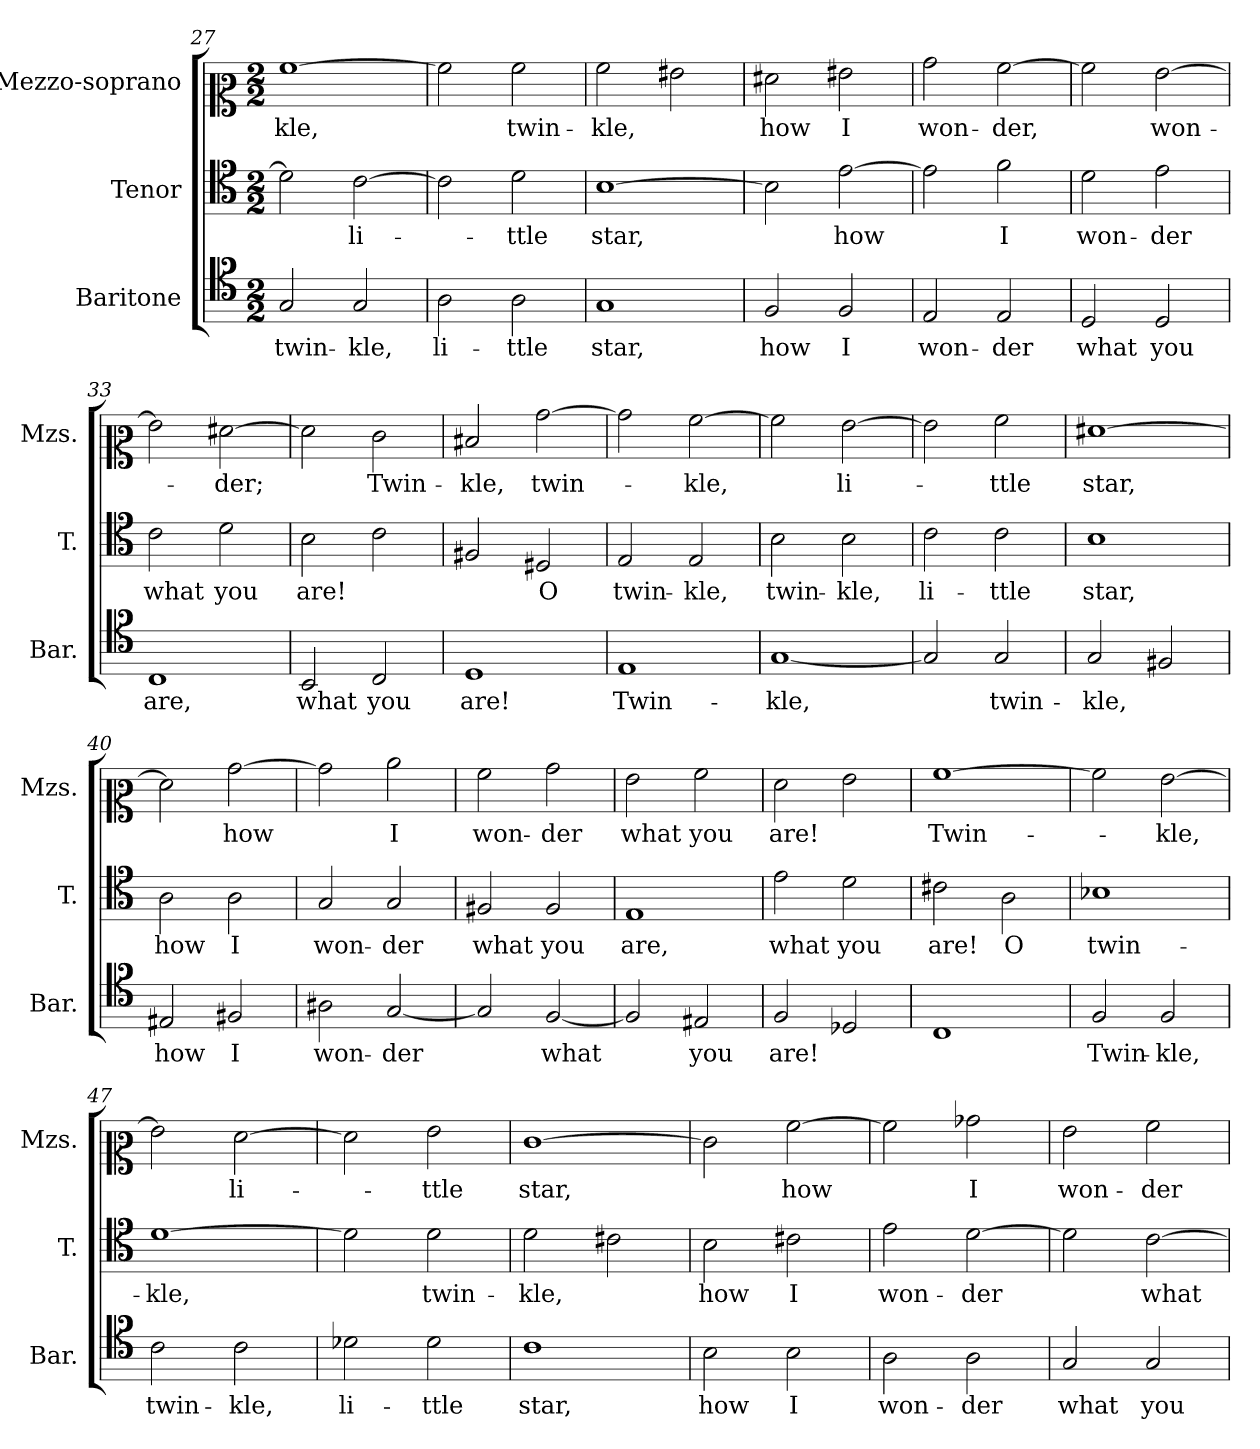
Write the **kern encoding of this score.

**kern	**text	**kern	**text	**kern	**text
*part3	*part3	*part2	*part2	*part1	*part1
*staff3	*staff3	*staff2	*staff2	*staff1	*staff1
*I"Baritone	*	*I"Tenor	*	*I"Mezzo-soprano	*
*I'Bar.	*	*I'T.	*	*I'Mzs.	*
*clefC5	*	*clefC4	*	*clefC2	*
*k[]	*	*k[]	*	*k[]	*
*M2/2	*	*M2/2	*	*M2/2	*
=27	=27	=27	=27	=27	=27
!	!LO:LY:b	!	!	!	!LO:LY:b
2E/	twin-	2d\]	.	[1a	-kle,
!	!LO:LY:b	!	!LO:LY:b	!	!
2E/	-kle,	[2c\	li-	.	.
=28	=28	=28	=28	=28	=28
!	!LO:LY:b	!	!	!	!
2F\	li-	2c\]	.	2a\]	.
!	!LO:LY:b	!	!LO:LY:b	!	!LO:LY:b
2F\	-ttle	2d\	-ttle	2a\	twin-
=29	=29	=29	=29	=29	=29
!	!LO:LY:b	!	!LO:LY:b	!	!LO:LY:b
1E	star,	[1B	star,	2a\	-kle,
.	.	.	.	2g#X\	.
=30	=30	=30	=30	=30	=30
!	!LO:LY:b	!	!	!	!LO:LY:b
2D/	how	2B\]	.	2f#X\	how
!	!LO:LY:b	!	!LO:LY:b	!	!LO:LY:b
2D/	I	[2e\	how	2g#X\	I
=31	=31	=31	=31	=31	=31
!	!LO:LY:b	!	!	!	!LO:LY:b
2C/	won-	2e\]	.	2b\	won-
!	!LO:LY:b	!	!LO:LY:b	!	!LO:LY:b
2C/	-der	2f\	I	[2a\	-der,
=32	=32	=32	=32	=32	=32
!	!LO:LY:b	!	!LO:LY:b	!	!
2BB/	what	2d\	won-	2a\]	.
!	!LO:LY:b	!	!LO:LY:b	!	!LO:LY:b
2BB/	you	2e\	-der	[2g\	-won-
=33	=33	=33	=33	=33	=33
!	!LO:LY:b	!	!LO:LY:b	!	!
1AA	are,	2c\	what	2g\]	.
!	!	!	!LO:LY:b	!	!LO:LY:b
.	.	2d\	you	[2f#X\	-der;
=34	=34	=34	=34	=34	=34
!	!LO:LY:b	!	!LO:LY:b	!	!
2GG/	what	2B\	are!	2f#\]	.
!	!LO:LY:b	!	!	!	!LO:LY:b
2AA/	you	2c\	.	2e\	Twin-
=35	=35	=35	=35	=35	=35
!	!LO:LY:b	!	!	!	!LO:LY:b
1BB	are!	2F#X/	.	2d#X/	-kle,
!	!	!	!LO:LY:b	!	!LO:LY:b
.	.	2D#X/	O	[2b\	twin-
=36	=36	=36	=36	=36	=36
!	!LO:LY:b	!	!LO:LY:b	!	!
1C	Twin-	2E/	twin-	2b\]	.
!	!	!	!LO:LY:b	!	!LO:LY:b
.	.	2E/	-kle,	[2a\	-kle,
=37	=37	=37	=37	=37	=37
!	!LO:LY:b	!	!LO:LY:b	!	!
[1E	-kle,	2B\	twin-	2a\]	.
!	!	!	!LO:LY:b	!	!LO:LY:b
.	.	2B\	-kle,	[2g\	li-
=38	=38	=38	=38	=38	=38
!	!	!	!LO:LY:b	!	!
2E/]	.	2c\	li-	2g\]	.
!	!LO:LY:b	!	!LO:LY:b	!	!LO:LY:b
2E/	twin-	2c\	-ttle	2a\	-ttle
=39	=39	=39	=39	=39	=39
!	!LO:LY:b	!	!LO:LY:b	!	!LO:LY:b
2E/	-kle,	1B	star,	[1f#X	star,
2D#X/	.	.	.	.	.
=40	=40	=40	=40	=40	=40
!	!LO:LY:b	!	!LO:LY:b	!	!
2C#X/	how	2A\	how	2f#\]	.
!	!LO:LY:b	!	!LO:LY:b	!	!LO:LY:b
2D#X/	I	2A\	I	[2b\	how
=41	=41	=41	=41	=41	=41
!	!LO:LY:b	!	!LO:LY:b	!	!
2F#X\	won-	2G/	won-	2b\]	.
!	!LO:LY:b	!	!LO:LY:b	!	!LO:LY:b
[2E/	-der	2G/	-der	2cc\	I
=42	=42	=42	=42	=42	=42
!	!	!	!LO:LY:b	!	!LO:LY:b
2E/]	.	2F#X/	what	2a\	won-
!	!LO:LY:b	!	!LO:LY:b	!	!LO:LY:b
[2D/	-what	2F#/	you	2b\	-der
=43	=43	=43	=43	=43	=43
!	!	!	!LO:LY:b	!	!LO:LY:b
2D/]	.	1E	are,	2g\	what
!	!LO:LY:b	!	!	!	!LO:LY:b
2C#X/	you	.	.	2a\	you
=44	=44	=44	=44	=44	=44
!	!LO:LY:b	!	!LO:LY:b	!	!LO:LY:b
2D/	are!	2e\	what	2f\	are!
!	!	!	!LO:LY:b	!	!
2BB-X/	.	2d\	you	2g\	.
=45	=45	=45	=45	=45	=45
!	!	!	!LO:LY:b	!	!LO:LY:b
1AA	.	2c#X\	are!	[1a	Twin-
!	!	!	!LO:LY:b	!	!
.	.	2A\	O	.	.
=46	=46	=46	=46	=46	=46
!	!LO:LY:b	!	!LO:LY:b	!	!
2D/	Twin-	1B-X	twin-	2a\]	.
!	!LO:LY:b	!	!	!	!LO:LY:b
2D/	-kle,	.	.	[2g\	-kle,
=47	=47	=47	=47	=47	=47
!	!LO:LY:b	!	!LO:LY:b	!	!
2A\	twin-	[1d	-kle,	2g\]	.
!	!LO:LY:b	!	!	!	!LO:LY:b
2A\	-kle,	.	.	[2f\	li-
=48	=48	=48	=48	=48	=48
!	!LO:LY:b	!	!	!	!
2B-X\	li-	2d\]	.	2f\]	.
!	!LO:LY:b	!	!LO:LY:b	!	!LO:LY:b
2B-\	-ttle	2d\	twin-	2g\	-ttle
=49	=49	=49	=49	=49	=49
!	!LO:LY:b	!	!LO:LY:b	!	!LO:LY:b
1A	star,	2d\	-kle,	[1e	star,
.	.	2c#X\	.	.	.
=50	=50	=50	=50	=50	=50
!	!LO:LY:b	!	!LO:LY:b	!	!
2G\	how	2B\	how	2e\]	.
!	!LO:LY:b	!	!LO:LY:b	!	!LO:LY:b
2G\	I	2c#X\	I	[2a\	how
=51	=51	=51	=51	=51	=51
!	!LO:LY:b	!	!LO:LY:b	!	!
2F\	won-	2e\	won-	2a\]	.
!	!LO:LY:b	!	!LO:LY:b	!	!LO:LY:b
2F\	-der	[2d\	-der	2b-X\	I
=52	=52	=52	=52	=52	=52
!	!LO:LY:b	!	!	!	!LO:LY:b
2E/	what	2d\]	.	2g\	won-
!	!LO:LY:b	!	!LO:LY:b	!	!LO:LY:b
2E/	you	[2c\	-what	2a\	-der
=	=	=	=	=	=
*-	*-	*-	*-	*-	*-
